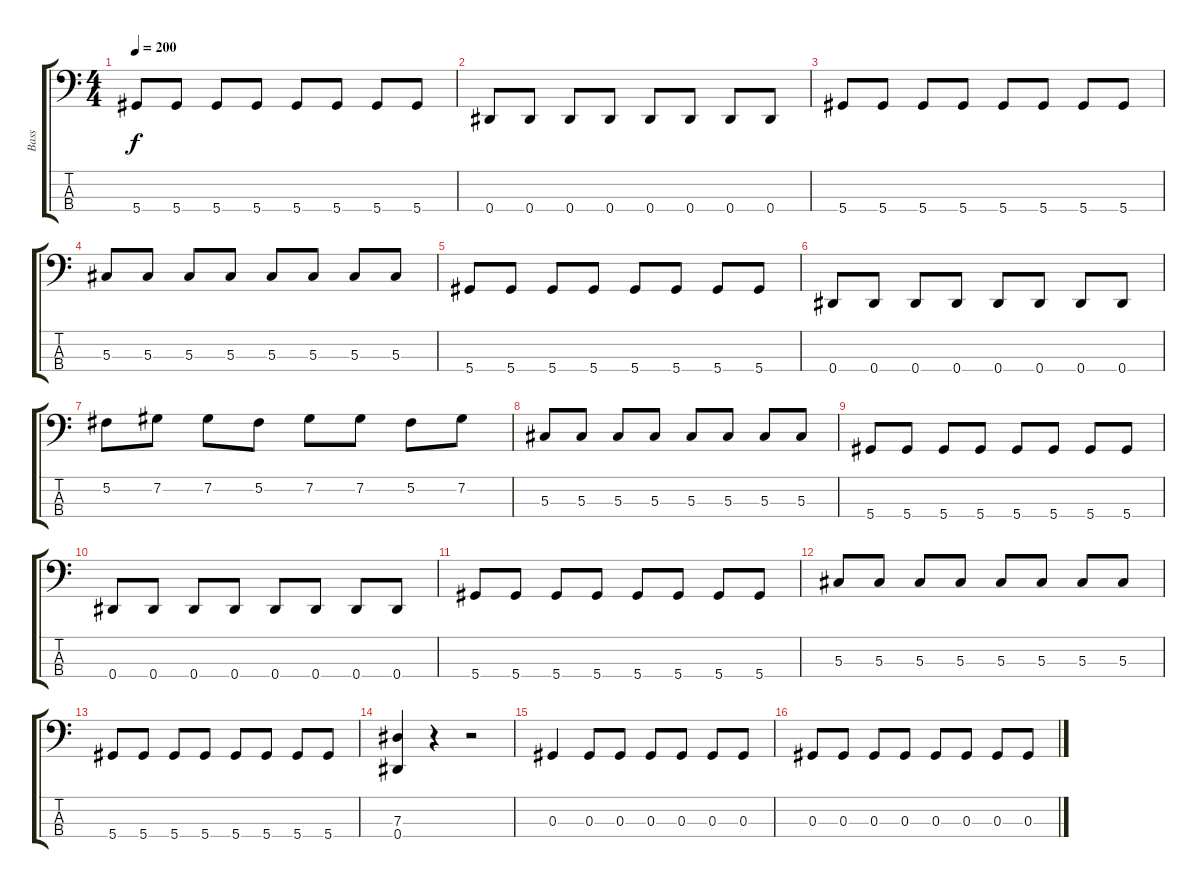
\track ("Bass" "Bass") {instrument electricbassfinger}
\staff {score tabs}
\tuning (Gb2 Db2 Ab1 Eb1) {hide}
\ts (4 4)
\tempo 200
\clef f4
\ks c
5.4.8{dy f} 5.4.8 5.4.8 5.4.8 5.4.8 5.4.8 5.4.8 5.4.8 |
0.4.8 0.4.8 0.4.8 0.4.8 0.4.8 0.4.8 0.4.8 0.4.8 |
5.4.8 5.4.8 5.4.8 5.4.8 5.4.8 5.4.8 5.4.8 5.4.8 |
5.3.8 5.3.8 5.3.8 5.3.8 5.3.8 5.3.8 5.3.8 5.3.8 |
5.4.8 5.4.8 5.4.8 5.4.8 5.4.8 5.4.8 5.4.8 5.4.8 |
0.4.8 0.4.8 0.4.8 0.4.8 0.4.8 0.4.8 0.4.8 0.4.8 |
5.2.8 7.2.8 7.2.8 5.2.8 7.2.8 7.2.8 5.2.8 7.2.8 |
5.3.8 5.3.8 5.3.8 5.3.8 5.3.8 5.3.8 5.3.8 5.3.8 |
5.4.8 5.4.8 5.4.8 5.4.8 5.4.8 5.4.8 5.4.8 5.4.8 |
0.4.8 0.4.8 0.4.8 0.4.8 0.4.8 0.4.8 0.4.8 0.4.8 |
5.4.8 5.4.8 5.4.8 5.4.8 5.4.8 5.4.8 5.4.8 5.4.8 |
5.3.8 5.3.8 5.3.8 5.3.8 5.3.8 5.3.8 5.3.8 5.3.8 |
5.4.8 5.4.8 5.4.8 5.4.8 5.4.8 5.4.8 5.4.8 5.4.8 |
(7.3 0.4).4 r.4 r.2 |
0.3.4 0.3.8 0.3.8 0.3.8 0.3.8 0.3.8 0.3.8 |
0.3.8 0.3.8 0.3.8 0.3.8 0.3.8 0.3.8 0.3.8 0.3.8
